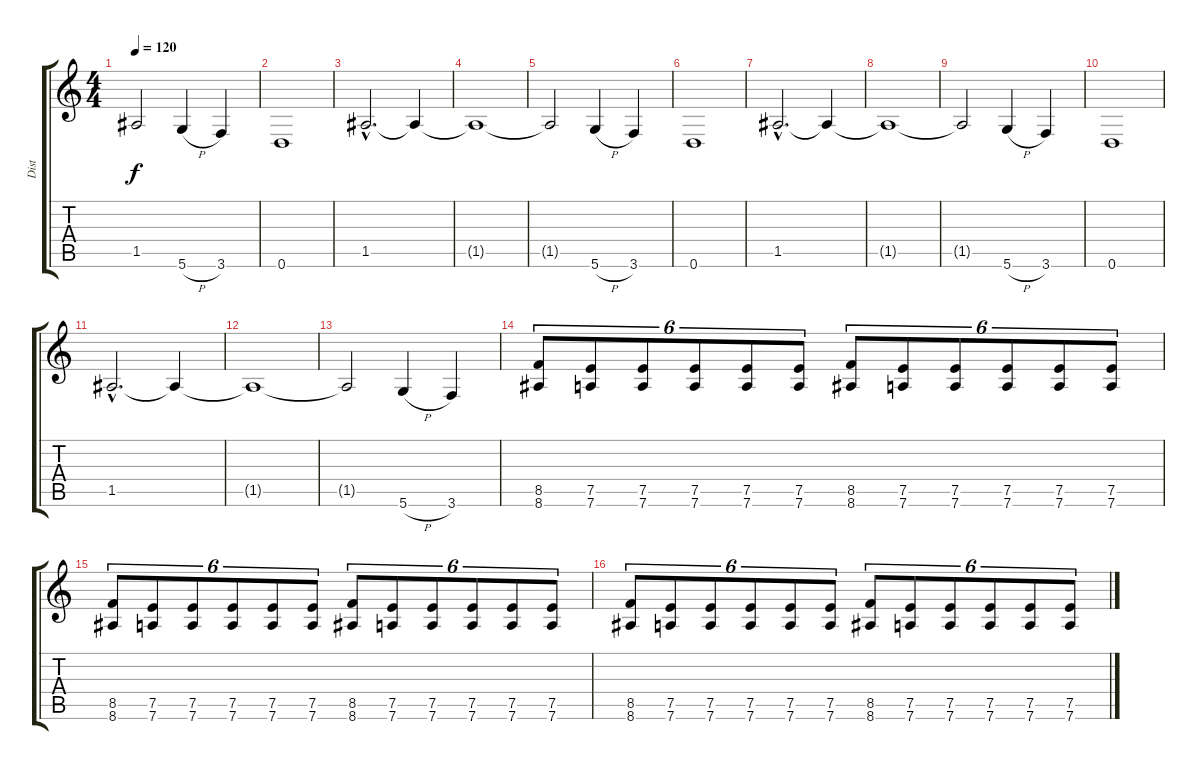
\track ("Dist" "Dist") {instrument distortionguitar}
\staff {score tabs}
\tuning (E4 B3 G3 D3 A2 D2) {hide}
\ts (4 4)
\tempo 120
\clef g2
\ks c
1.5{t}.2{dy f} 5.6{h}.4 3.6.4 |
0.6.1 |
1.5{hac}.2{d} 1.5{t}.4 |
1.5{t}.1 |
1.5{t}.2 5.6{h}.4 3.6.4 |
0.6.1 |
1.5{hac}.2{d} 1.5{t}.4 |
1.5{t}.1 |
1.5{t}.2 5.6{h}.4 3.6.4 |
0.6.1 |
1.5{hac}.2{d} 1.5{t}.4 |
1.5{t}.1 |
1.5{t}.2 5.6{h}.4 3.6.4 |
(8.5 8.6).8{tu (6 4)} (7.5 7.6).8{tu (6 4)} (7.5 7.6).8{tu (6 4)} (7.5 7.6).8{tu (6 4)} (7.5 7.6).8{tu (6 4)} (7.5 7.6).8{tu (6 4)} (8.5 8.6).8{tu (6 4)} (7.5 7.6).8{tu (6 4)} (7.5 7.6).8{tu (6 4)} (7.5 7.6).8{tu (6 4)} (7.5 7.6).8{tu (6 4)} (7.5 7.6).8{tu (6 4)} |
(8.5 8.6).8{tu (6 4)} (7.5 7.6).8{tu (6 4)} (7.5 7.6).8{tu (6 4)} (7.5 7.6).8{tu (6 4)} (7.5 7.6).8{tu (6 4)} (7.5 7.6).8{tu (6 4)} (8.5 8.6).8{tu (6 4)} (7.5 7.6).8{tu (6 4)} (7.5 7.6).8{tu (6 4)} (7.5 7.6).8{tu (6 4)} (7.5 7.6).8{tu (6 4)} (7.5 7.6).8{tu (6 4)} |
(8.5 8.6).8{tu (6 4)} (7.5 7.6).8{tu (6 4)} (7.5 7.6).8{tu (6 4)} (7.5 7.6).8{tu (6 4)} (7.5 7.6).8{tu (6 4)} (7.5 7.6).8{tu (6 4)} (8.5 8.6).8{tu (6 4)} (7.5 7.6).8{tu (6 4)} (7.5 7.6).8{tu (6 4)} (7.5 7.6).8{tu (6 4)} (7.5 7.6).8{tu (6 4)} (7.5 7.6).8{tu (6 4)}
